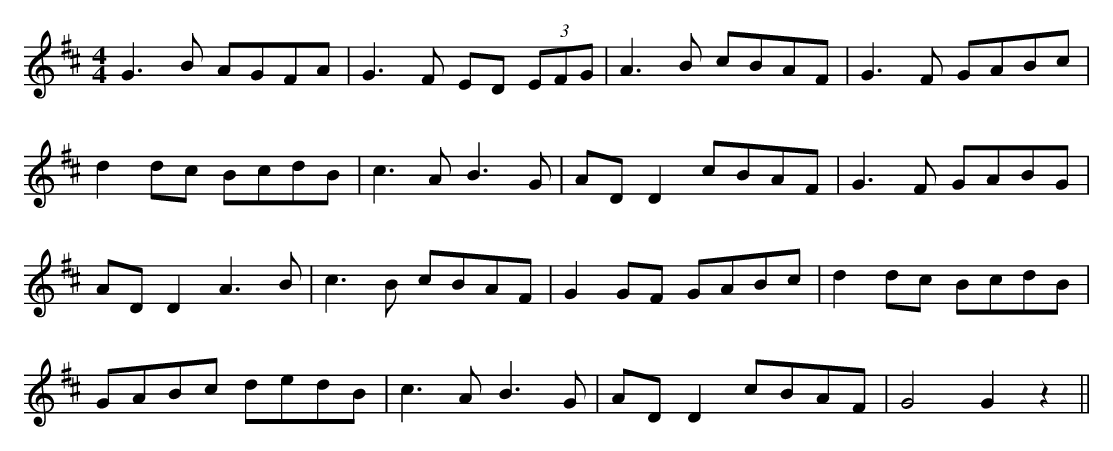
X:1
M:4/4
K:D
G3B AGFA|G3F ED (3EFG|A3B cBAF|G3F GABc|
d2 dc BcdB|c3A B3G|ADD2 cBAF|G3F GABG|
AD D2 A3B|c3B cBAF|G2 GF GABc|d2 dc BcdB|
GABc dedB|c3A B3G|AD D2 cBAF| G4 G2 z2||
